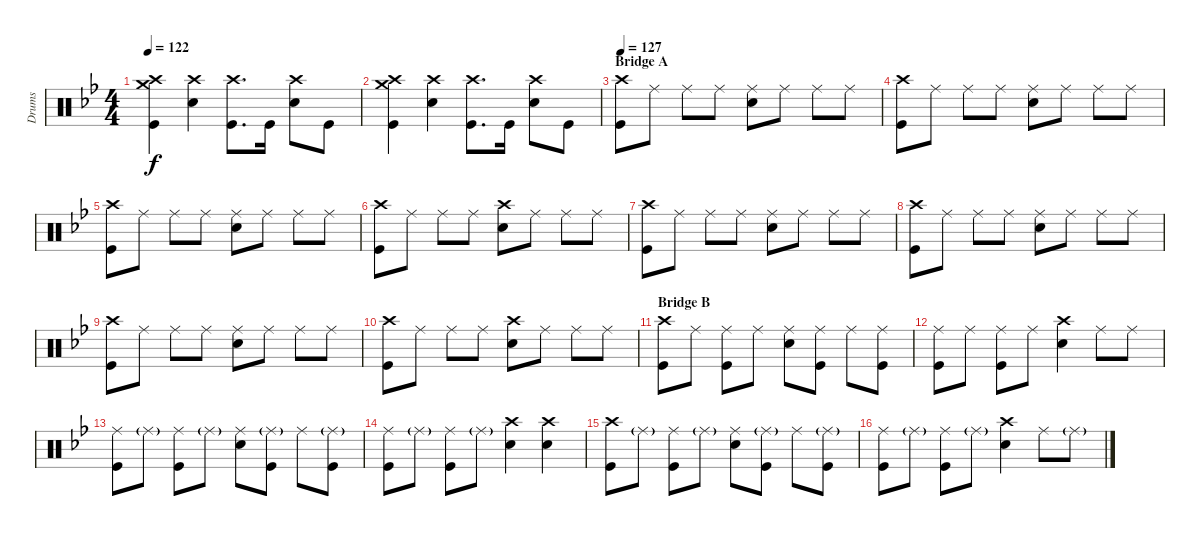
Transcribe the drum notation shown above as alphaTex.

\track ("Drums" "Drums") {instrument percussion}
\staff {score}
\articulation defaults
\ts (4 4)
\tempo 122
\clef neutral
\ks gminor
("Crash high (hit)" "Kick (hit)" "Crash medium (hit)").4{dy f} ("Crash high (hit)" "Snare (hit) 2").4 ("Crash high (hit)" "Kick (hit)").8{d} "Kick (hit)".16 ("Crash high (hit)" "Snare (hit) 2").8 "Kick (hit)".8 |
("Kick (hit)" "Crash medium (hit)" "Crash high (hit)").4 ("Crash high (hit)" "Snare (hit) 2").4 ("Crash high (hit)" "Kick (hit)").8{d} "Kick (hit)".16 ("Crash high (hit)" "Snare (hit) 2").8 "Kick (hit)".8 |
\section ("" "Bridge A")
\tempo 127
("Crash high (hit)" "Kick (hit)").8 "Ride (middle)".8 "Ride (middle)".8 "Ride (middle)".8 ("Snare (hit) 2" "Ride (middle)").8 "Ride (middle)".8 "Ride (middle)".8 "Ride (middle)".8 |
("Crash high (hit)" "Kick (hit)").8 "Ride (middle)".8 "Ride (middle)".8 "Ride (middle)".8 ("Snare (hit) 2" "Ride (middle)").8 "Ride (middle)".8 "Ride (middle)".8 "Ride (middle)".8 |
("Crash high (hit)" "Kick (hit)").8 "Ride (middle)".8 "Ride (middle)".8 "Ride (middle)".8 ("Snare (hit) 2" "Ride (middle)").8 "Ride (middle)".8 "Ride (middle)".8 "Ride (middle)".8 |
("Crash high (hit)" "Kick (hit)").8 "Ride (middle)".8 "Ride (middle)".8 "Ride (middle)".8 ("Crash high (hit)" "Snare (hit) 2").8 "Ride (middle)".8 "Ride (middle)".8 "Ride (middle)".8 |
("Crash high (hit)" "Kick (hit)").8 "Ride (middle)".8 "Ride (middle)".8 "Ride (middle)".8 ("Snare (hit) 2" "Ride (middle)").8 "Ride (middle)".8 "Ride (middle)".8 "Ride (middle)".8 |
("Crash high (hit)" "Kick (hit)").8 "Ride (middle)".8 "Ride (middle)".8 "Ride (middle)".8 ("Snare (hit) 2" "Ride (middle)").8 "Ride (middle)".8 "Ride (middle)".8 "Ride (middle)".8 |
("Crash high (hit)" "Kick (hit)").8 "Ride (middle)".8 "Ride (middle)".8 "Ride (middle)".8 ("Snare (hit) 2" "Ride (middle)").8 "Ride (middle)".8 "Ride (middle)".8 "Ride (middle)".8 |
("Crash high (hit)" "Kick (hit)").8 "Ride (middle)".8 "Ride (middle)".8 "Ride (middle)".8 ("Crash high (hit)" "Snare (hit) 2").8 "Ride (middle)".8 "Ride (middle)".8 "Ride (middle)".8 |
\section ("" "Bridge B")
("Kick (hit)" "Crash high (hit)").8 "Ride (middle)".8 ("Kick (hit)" "Ride (middle)").8 "Ride (middle)".8 ("Snare (hit) 2" "Ride (middle)").8 ("Kick (hit)" "Ride (middle)").8 "Ride (middle)".8 ("Kick (hit)" "Ride (middle)").8 |
("Kick (hit)" "Ride (middle)").8 "Ride (middle)".8 ("Kick (hit)" "Ride (middle)").8 "Ride (middle)".8 ("Crash high (hit)" "Snare (hit) 2").4 "Ride (middle)".8 "Ride (middle)".8 |
("Ride (middle)" "Kick (hit)").8 "Ride (middle)"{g}.8 ("Ride (middle)" "Kick (hit)").8 "Ride (middle)"{g}.8 ("Ride (middle)" "Snare (hit) 2").8 ("Ride (middle)"{g} "Kick (hit)").8 "Ride (middle)".8 ("Ride (middle)"{g} "Kick (hit)").8 |
("Ride (middle)" "Kick (hit)").8 "Ride (middle)"{g}.8 ("Ride (middle)" "Kick (hit)").8 "Ride (middle)"{g}.8 ("Crash high (hit)" "Snare (hit) 2").4 ("Crash high (hit)" "Snare (hit) 2").4 |
("Kick (hit)" "Crash high (hit)").8 "Ride (middle)"{g}.8 ("Ride (middle)" "Kick (hit)").8 "Ride (middle)"{g}.8 ("Ride (middle)" "Snare (hit) 2").8 ("Ride (middle)"{g} "Kick (hit)").8 "Ride (middle)".8 ("Ride (middle)"{g} "Kick (hit)").8 |
("Ride (middle)" "Kick (hit)").8 "Ride (middle)"{g}.8 ("Ride (middle)" "Kick (hit)").8 "Ride (middle)"{g}.8 ("Crash high (hit)" "Snare (hit) 2").4 "Ride (middle)".8 "Ride (middle)"{g}.8
